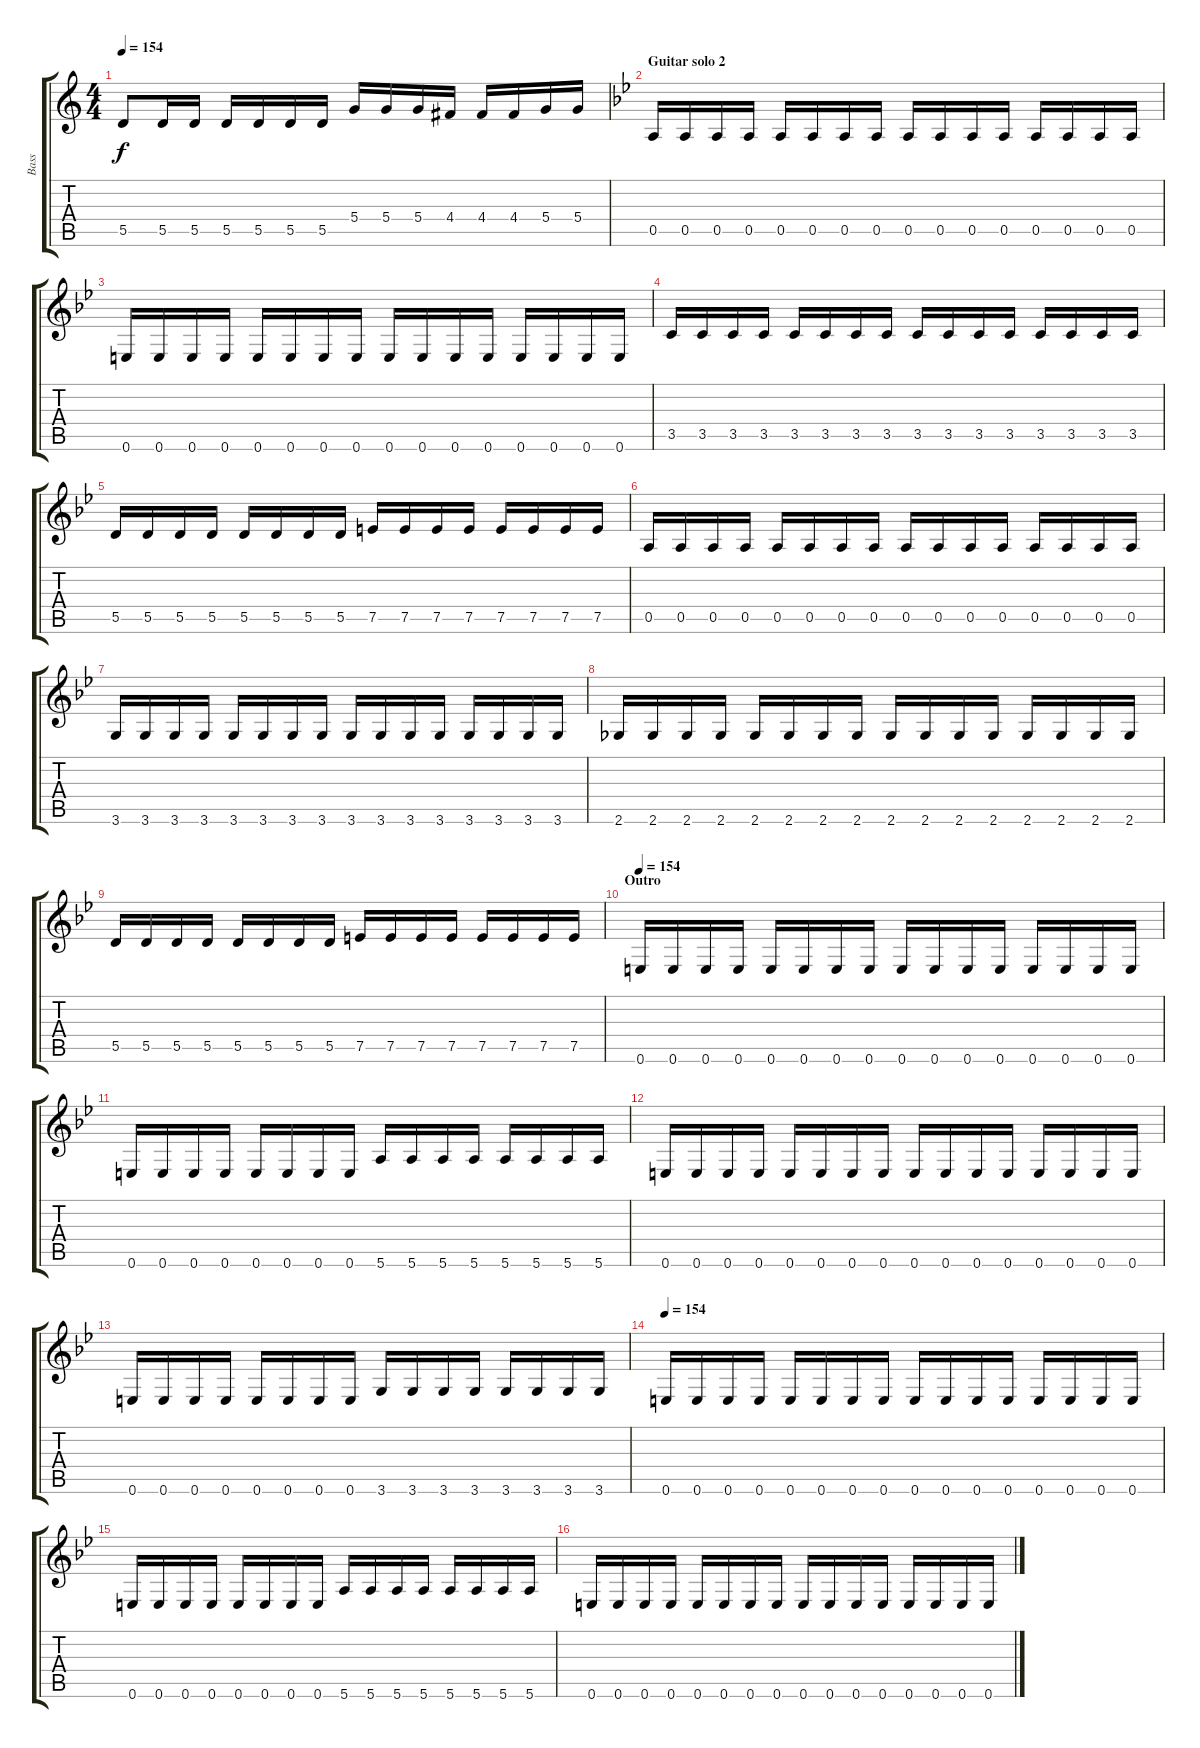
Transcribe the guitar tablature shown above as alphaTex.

\track ("Bass" "Bass") {instrument electricbassfinger}
\staff {score tabs}
\tuning (E4 B3 G3 D3 A2 E2) {hide}
\ts (4 4)
\tempo 154
\clef g2
\ks c
5.5.8{dy f} 5.5.16 5.5.16 5.5.16 5.5.16 5.5.16 5.5.16 5.4.16 5.4.16 5.4.16 4.4.16 4.4.16 4.4.16 5.4.16 5.4.16 |
\section ("" "Guitar solo 2")
\ks gminor
0.5.16 0.5.16 0.5.16 0.5.16 0.5.16 0.5.16 0.5.16 0.5.16 0.5.16 0.5.16 0.5.16 0.5.16 0.5.16 0.5.16 0.5.16 0.5.16 |
0.6.16 0.6.16 0.6.16 0.6.16 0.6.16 0.6.16 0.6.16 0.6.16 0.6.16 0.6.16 0.6.16 0.6.16 0.6.16 0.6.16 0.6.16 0.6.16 |
3.5.16 3.5.16 3.5.16 3.5.16 3.5.16 3.5.16 3.5.16 3.5.16 3.5.16 3.5.16 3.5.16 3.5.16 3.5.16 3.5.16 3.5.16 3.5.16 |
5.5.16 5.5.16 5.5.16 5.5.16 5.5.16 5.5.16 5.5.16 5.5.16 7.5.16 7.5.16 7.5.16 7.5.16 7.5.16 7.5.16 7.5.16 7.5.16 |
0.5.16 0.5.16 0.5.16 0.5.16 0.5.16 0.5.16 0.5.16 0.5.16 0.5.16 0.5.16 0.5.16 0.5.16 0.5.16 0.5.16 0.5.16 0.5.16 |
3.6.16 3.6.16 3.6.16 3.6.16 3.6.16 3.6.16 3.6.16 3.6.16 3.6.16 3.6.16 3.6.16 3.6.16 3.6.16 3.6.16 3.6.16 3.6.16 |
2.6.16 2.6.16 2.6.16 2.6.16 2.6.16 2.6.16 2.6.16 2.6.16 2.6.16 2.6.16 2.6.16 2.6.16 2.6.16 2.6.16 2.6.16 2.6.16 |
5.5.16 5.5.16 5.5.16 5.5.16 5.5.16 5.5.16 5.5.16 5.5.16 7.5.16 7.5.16 7.5.16 7.5.16 7.5.16 7.5.16 7.5.16 7.5.16 |
\section ("" "Outro")
\tempo 154
0.6.16 0.6.16 0.6.16 0.6.16 0.6.16 0.6.16 0.6.16 0.6.16 0.6.16 0.6.16 0.6.16 0.6.16 0.6.16 0.6.16 0.6.16 0.6.16 |
0.6.16 0.6.16 0.6.16 0.6.16 0.6.16 0.6.16 0.6.16 0.6.16 5.6.16 5.6.16 5.6.16 5.6.16 5.6.16 5.6.16 5.6.16 5.6.16 |
0.6.16 0.6.16 0.6.16 0.6.16 0.6.16 0.6.16 0.6.16 0.6.16 0.6.16 0.6.16 0.6.16 0.6.16 0.6.16 0.6.16 0.6.16 0.6.16 |
0.6.16 0.6.16 0.6.16 0.6.16 0.6.16 0.6.16 0.6.16 0.6.16 3.6.16 3.6.16 3.6.16 3.6.16 3.6.16 3.6.16 3.6.16 3.6.16 |
\tempo 154
0.6.16 0.6.16 0.6.16 0.6.16 0.6.16 0.6.16 0.6.16 0.6.16 0.6.16 0.6.16 0.6.16 0.6.16 0.6.16 0.6.16 0.6.16 0.6.16 |
0.6.16 0.6.16 0.6.16 0.6.16 0.6.16 0.6.16 0.6.16 0.6.16 5.6.16 5.6.16 5.6.16 5.6.16 5.6.16 5.6.16 5.6.16 5.6.16 |
0.6.16 0.6.16 0.6.16 0.6.16 0.6.16 0.6.16 0.6.16 0.6.16 0.6.16 0.6.16 0.6.16 0.6.16 0.6.16 0.6.16 0.6.16 0.6.16
